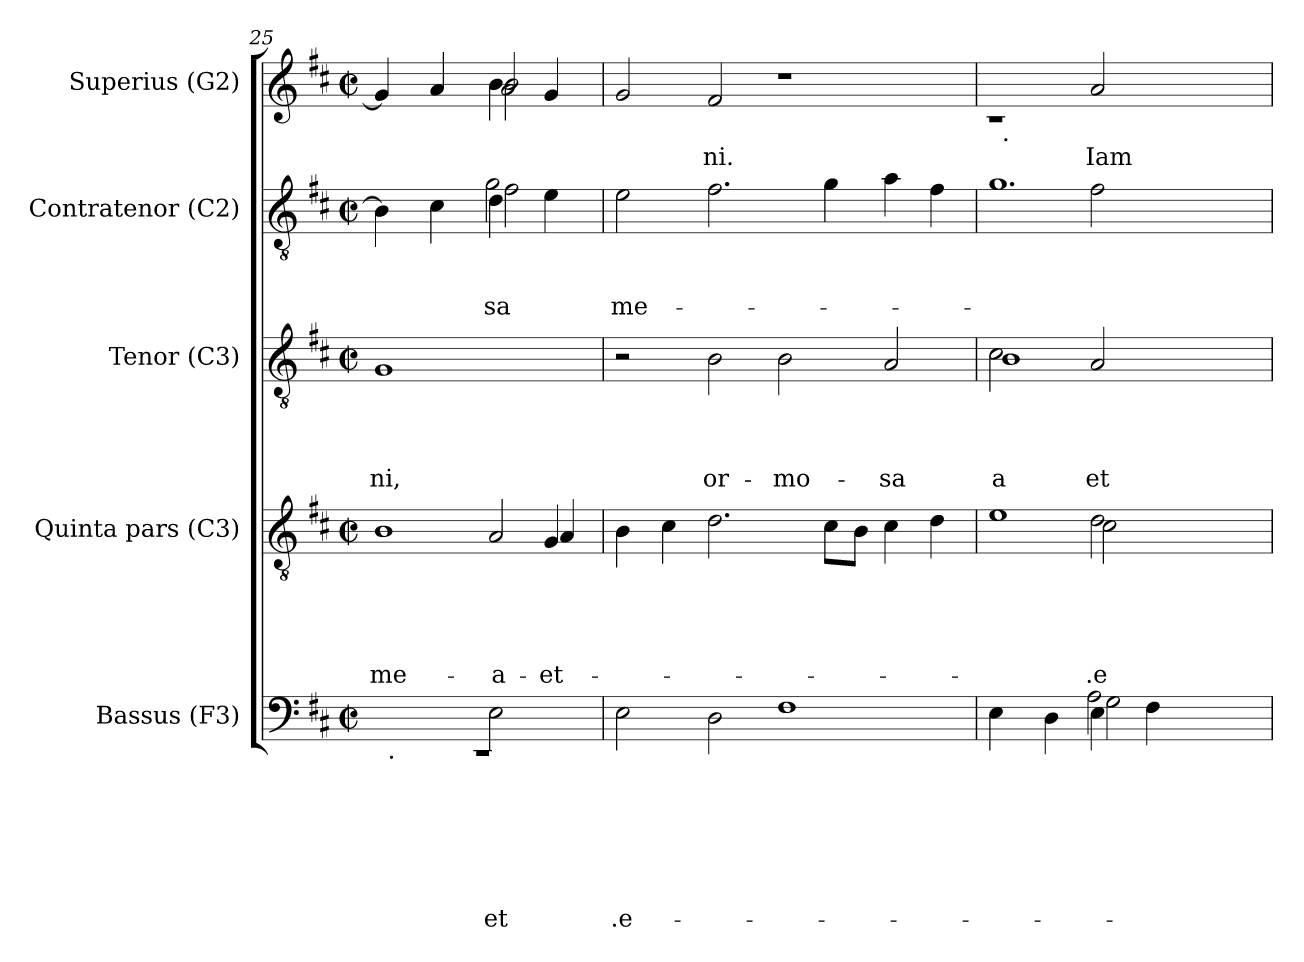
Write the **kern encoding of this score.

**kern	**text	**text	**text	**text	**text	**text	**text	**kern	**text	**text	**text	**text	**text	**kern	**text	**text	**text	**text	**kern	**text	**text	**text	**kern	**text
*part5	*part5	*part5	*part5	*part5	*part5	*part5	*part5	*part4	*part4	*part4	*part4	*part4	*part4	*part3	*part3	*part3	*part3	*part3	*part2	*part2	*part2	*part2	*part1	*part1
*staff5	*staff5	*staff5	*staff5	*staff5	*staff5	*staff5	*staff5	*staff4	*staff4	*staff4	*staff4	*staff4	*staff4	*staff3	*staff3	*staff3	*staff3	*staff3	*staff2	*staff2	*staff2	*staff2	*staff1	*staff1
*I"Bassus (F3)	*	*	*	*	*	*	*	*I"Quinta pars (C3)	*	*	*	*	*	*I"Tenor (C3)	*	*	*	*	*I"Contratenor (C2)	*	*	*	*I"Superius (G2)	*
*I'B.	*	*	*	*	*	*	*	*I'Q.	*	*	*	*	*	*I'T.	*	*	*	*	*I'Ct.	*	*	*	*I'S.	*
!!LO:PB:g=z
*clefF4	*	*	*	*	*	*	*	*clefGv2	*	*	*	*	*	*clefGv2	*	*	*	*	*clefGv2	*	*	*	*clefG2	*
*k[f#c#]	*	*	*	*	*	*	*	*k[f#c#]	*	*	*	*	*	*k[f#c#]	*	*	*	*	*k[f#c#]	*	*	*	*k[f#c#]	*
*D:	*	*	*	*	*	*	*	*D:	*	*	*	*	*	*D:	*	*	*	*	*D:	*	*	*	*D:	*
*M2/2	*	*	*	*	*	*	*	*M2/2	*	*	*	*	*	*M2/2	*	*	*	*	*M2/2	*	*	*	*M2/2	*
*met(c|)	*	*	*	*	*	*	*	*met(c|)	*	*	*	*	*	*met(c|)	*	*	*	*	*met(c|)	*	*	*	*met(c|)	*
=25	=25	=25	=25	=25	=25	=25	=25	=25	=25	=25	=25	=25	=25	=25	=25	=25	=25	=25	=25	=25	=25	=25	=25	=25
*^	*	*	*	*	*	*	*	*	*	*	*	*	*	*	*	*	*	*	*	*	*	*	*	*
*	*^	*	*	*	*	*	*	*	*	*	*	*	*	*	*	*	*	*	*	*	*	*	*	*	*
!	!	!	!	!	!	!	!	!	!	!	!	!	!	!	!LO:LY:b	!	!	!	!	!LO:LY:b	!	!	!	!	!	!
*	*	*	*	*	*	*	*	*	*	*^	*	*	*	*	*	*	*	*	*	*	*^	*	*	*	*^	*
*	*	*	*	*	*	*	*	*	*	*	*^	*	*	*	*	*	*	*	*	*	*	*	*^	*	*	*	*	*^	*
*	*	*	*	*	*	*	*	*	*	*	*	*^	*	*	*	*	*	*	*	*	*	*	*	*	*	*	*	*	*	*	*^	*
32ryy	1rEE	2ryy	.	.	.	.	.	.	.	1B	2ryy	2.ryy	2.ryy	.	.	.	.	me-	1G	.	.	.	-ni,	4B\]	2ryy	2ryy	.	.	.	4g/]	4ryy	2ryy	2ryy	.
!LO:TX:b:t=.	!	!	!	!	!	!	!	!	!	!	!	!	!	!	!	!	!	!	!	!	!	!	!	!	!	!	!	!	!	!	!	!	!	!
2ryy	.	.	.	.	.	.	.	.	.	.	.	.	.	.	.	.	.	.	.	.	.	.	.	.	.	.	.	.	.	.	.	.	.	.
.	.	.	.	.	.	.	.	.	.	.	.	.	.	.	.	.	.	.	.	.	.	.	.	4c#\	.	.	.	.	.	16ryy	4a/	.	.	.
.	.	.	.	.	.	.	.	.	.	.	.	.	.	.	.	.	.	.	.	.	.	.	.	.	.	.	.	.	.	2ryy	.	.	.	.
!	!	!	!	!	!	!	!	!	!LO:LY:b	!	!	!	!	!	!	!	!	!LO:LY:b	!	!	!	!	!	!	!	!	!	!	!LO:LY:b	!	!	!	!	!
!	!	!	!	!	!	!	!	!	!	!	!	!	!	!	!	!	!	!	!	!	!	!	!	!	!	!	!	!	!LO:LY:b	!	!	!	!	!
.	.	2E\	.	.	.	.	.	.	et	.	2A/	.	.	.	.	.	.	-a	.	.	.	.	.	4d\	2f#\	2g\	.	.	-sa	.	4b\	2a/	2b\	.
4...ryy	.	.	.	.	.	.	.	.	.	.	.	.	.	.	.	.	.	.	.	.	.	.	.	.	.	.	.	.	.	.	.	.	.	.
!	!	!	!	!	!	!	!	!	!	!	!	!	!	!	!	!	!	!LO:LY:b	!	!	!	!	!	!	!	!	!	!	!	!	!	!	!	!
.	.	.	.	.	.	.	.	.	.	.	.	4G/	4A/	.	.	.	.	et	.	.	.	.	.	4e\	.	.	.	.	.	.	4g/	.	.	.
.	.	.	.	.	.	.	.	.	.	.	.	.	.	.	.	.	.	.	.	.	.	.	.	.	.	.	.	.	.	8.ryy	.	.	.	.
*v	*v	*v	*	*	*	*	*	*	*	*	*	*	*	*	*	*	*	*	*	*	*	*	*	*v	*v	*v	*	*	*	*v	*v	*v	*v	*
*	*	*	*	*	*	*	*	*v	*v	*v	*v	*	*	*	*	*	*	*	*	*	*	*	*	*	*	*	*
=26	=26	=26	=26	=26	=26	=26	=26	=26	=26	=26	=26	=26	=26	=26	=26	=26	=26	=26	=26	=26	=26	=26	=26	=26
!	!	!	!	!	!	!	!LO:LY:b	!	!	!	!	!	!	!	!	!	!	!	!	!	!	!LO:LY:b	!	!
2E\	.	.	.	.	.	.	.e-	4B\	.	.	.	.	.	2r	.	.	.	.	2e\	.	.	me-	2g/	.
.	.	.	.	.	.	.	.	4c#\	.	.	.	.	.	.	.	.	.	.	.	.	.	.	.	.
!	!	!	!	!	!	!	!	!	!	!	!	!	!	!	!	!	!	!LO:LY:b	!	!	!	!	!	!LO:LY:b
2D\	.	.	.	.	.	.	.	2.d\	.	.	.	.	.	2B\	.	.	.	or-	2.f#\	.	.	.	2f#/	-ni.
!	!	!	!	!	!	!	!	!	!	!	!	!	!	!	!	!	!	!LO:LY:b	!	!	!	!	!	!
1F#	.	.	.	.	.	.	.	.	.	.	.	.	.	2B\	.	.	.	-mo-	.	.	.	.	1r	.
.	.	.	.	.	.	.	.	8c#\L	.	.	.	.	.	.	.	.	.	.	4g\	.	.	.	.	.
.	.	.	.	.	.	.	.	8B\J	.	.	.	.	.	.	.	.	.	.	.	.	.	.	.	.
!	!	!	!	!	!	!	!	!	!	!	!	!	!	!	!	!	!	!LO:LY:b	!	!	!	!	!	!
.	.	.	.	.	.	.	.	4c#\	.	.	.	.	.	2A/	.	.	.	-sa	4a\	.	.	.	.	.
.	.	.	.	.	.	.	.	4d\	.	.	.	.	.	.	.	.	.	.	4f#\	.	.	.	.	.
=27	=27	=27	=27	=27	=27	=27	=27	=27	=27	=27	=27	=27	=27	=27	=27	=27	=27	=27	=27	=27	=27	=27	=27	=27
*^	*	*	*	*	*	*	*	*^	*	*	*	*	*	*	*	*	*	*	*	*	*	*	*	*
*	*^	*	*	*	*	*	*	*	*	*^	*	*	*	*	*	*	*	*	*	*	*	*	*	*	*	*
!	!	!	!	!	!	!	!	!	!	!	!	!	!	!	!	!	!	!	!	!	!	!LO:LY:b	!	!	!	!	!	!
*	*	*	*	*	*	*	*	*	*	*	*	*	*	*	*	*	*	*^	*	*	*	*	*	*	*	*	*	*
!	!	!	!	!	!	!	!	!	!	!	!	!	!	!	!	!	!	!	!	!	!	!	!LO:LY:b:rj	!	!	!	!	!	!
*	*	*	*	*	*	*	*	*	*	*	*	*	*	*	*	*	*	*	*	*	*	*	*	*^	*	*	*	*^	*
*	*	*	*	*	*	*	*	*	*	*	*	*	*	*	*	*	*	*	*	*	*	*	*	*	*	*	*	*	*	*^	*
4E\	2ryy	2ryy	.	.	.	.	.	.	.	1e	2ryy	2ryy	.	.	.	.	.	2c#\	1B	.	.	.	a	1.g	2ryy	.	.	.	32ryy	1rc	2ryy	.
!	!	!	!	!	!	!	!	!	!	!	!	!	!	!	!	!	!	!	!	!	!	!	!	!	!	!	!	!	!LO:TX:b:t=.	!	!	!
.	.	.	.	.	.	.	.	.	.	.	.	.	.	.	.	.	.	.	.	.	.	.	.	.	.	.	.	.	2ryy	.	.	.
4D\	.	.	.	.	.	.	.	.	.	.	.	.	.	.	.	.	.	.	.	.	.	.	.	.	.	.	.	.	.	.	.	.
!	!	!	!	!	!	!	!	!	!	!	!	!	!	!	!	!	!LO:LY:b	!	!	!	!	!	!LO:LY:b	!	!	!	!	!	!	!	!	!LO:LY:b
4E\	2G\	2A\	.	.	.	.	.	.	.	.	2d\	2c#\	.	.	.	.	.e-	2A/	.	.	.	.	-et	.	2f#\	.	.	.	.	.	2a/	Iam
.	.	.	.	.	.	.	.	.	.	.	.	.	.	.	.	.	.	.	.	.	.	.	.	.	.	.	.	.	2ryy	.	.	.
4F#\	.	.	.	.	.	.	.	.	.	.	.	.	.	.	.	.	.	.	.	.	.	.	.	.	.	.	.	.	.	.	.	.
2ryy	2ryy	2ryy	.	.	.	.	.	.	.	2ryy	2ryy	2ryy	.	.	.	.	.	2ryy	2ryy	.	.	.	.	.	2ryy	.	.	.	.	2ryy	2ryy	.
.	.	.	.	.	.	.	.	.	.	.	.	.	.	.	.	.	.	.	.	.	.	.	.	.	.	.	.	.	4...ryy	.	.	.
*v	*v	*v	*	*	*	*	*	*	*	*	*	*	*	*	*	*	*	*v	*v	*	*	*	*	*v	*v	*	*	*	*v	*v	*v	*
*	*	*	*	*	*	*	*	*v	*v	*v	*	*	*	*	*	*	*	*	*	*	*	*	*	*	*	*
=	=	=	=	=	=	=	=	=	=	=	=	=	=	=	=	=	=	=	=	=	=	=	=	=
*-	*-	*-	*-	*-	*-	*-	*-	*-	*-	*-	*-	*-	*-	*-	*-	*-	*-	*-	*-	*-	*-	*-	*-	*-
